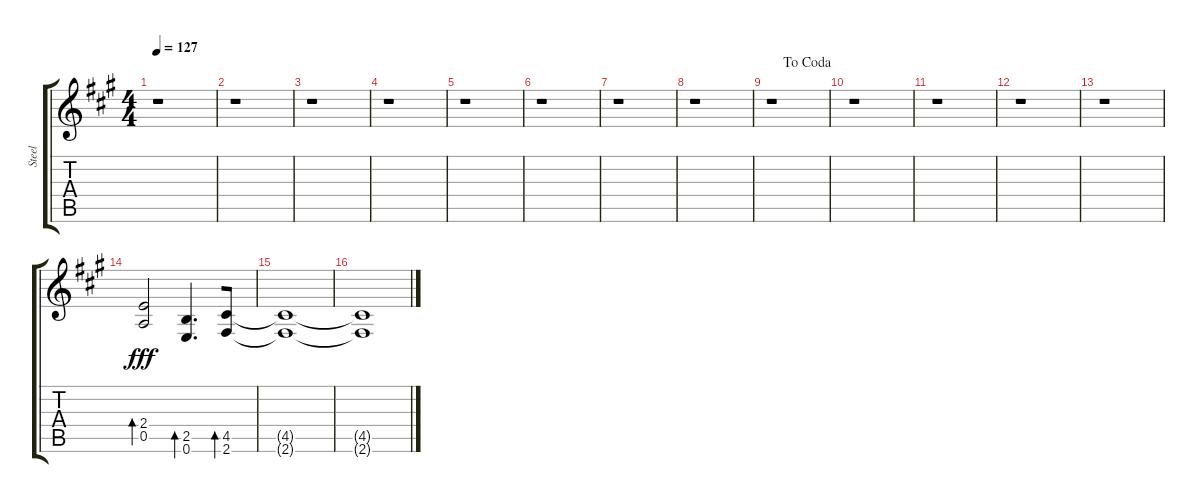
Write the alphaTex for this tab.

\track ("Steel" "Steel") {instrument acousticguitarsteel}
\staff {score tabs}
\tuning (E4 B3 G3 D3 A2 E2) {hide}
\ts (4 4)
\tempo 127
\clef g2
\ks a
r.1{dy fff} |
r.1 |
r.1 |
r.1 |
r.1 |
r.1 |
r.1 |
r.1 |
\jump dacoda
r.1 |
r.1 |
r.1 |
r.1 |
r.1 |
(2.4 0.5).2{bd 30 beam merge} (2.5 0.6).4{d bd 30 beam merge} (4.5 2.6).8{bd 30} |
(4.5{t} 2.6{t}).1 |
(4.5{t} 2.6{t}).1
